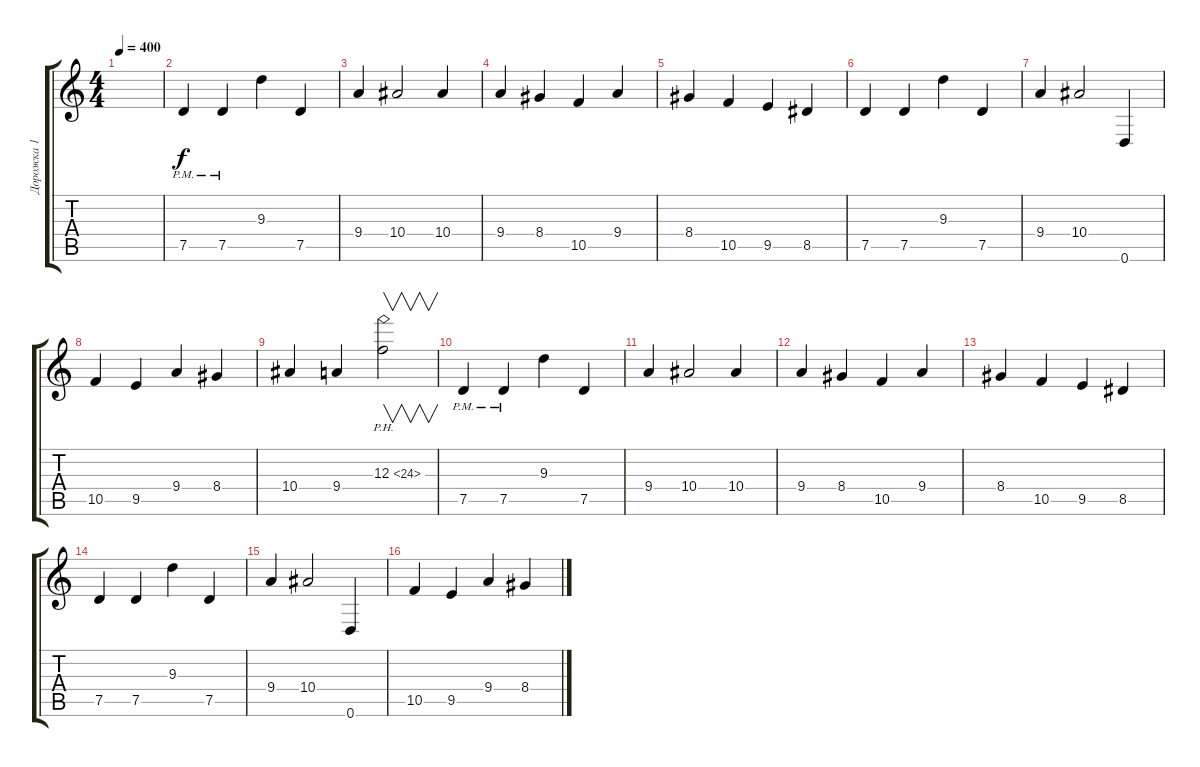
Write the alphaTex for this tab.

\track ("Дорожка 1" "Дорожка 1") {instrument overdrivenguitar}
\staff {score tabs}
\tuning (D4 A3 F3 C3 G2 D2) {hide}
\ts (4 4)
\tempo 400
\clef g2
\ks c
|
7.5{pm}.4 7.5{pm}.4 9.3.4 7.5.4 |
9.4.4 10.4.2 10.4.4 |
9.4.4 8.4.4 10.5.4 9.4.4 |
8.4.4 10.5.4 9.5.4 8.5.4 |
7.5.4 7.5.4 9.3.4 7.5.4 |
9.4.4 10.4.2 0.6.4 |
10.5.4 9.5.4 9.4.4 8.4.4 |
10.4.4 9.4.4 12.3{ph 12}.2{v} |
7.5{pm}.4 7.5{pm}.4 9.3.4 7.5.4 |
9.4.4 10.4.2 10.4.4 |
9.4.4 8.4.4 10.5.4 9.4.4 |
8.4.4 10.5.4 9.5.4 8.5.4 |
7.5.4 7.5.4 9.3.4 7.5.4 |
9.4.4 10.4.2 0.6.4 |
10.5.4 9.5.4 9.4.4 8.4.4
